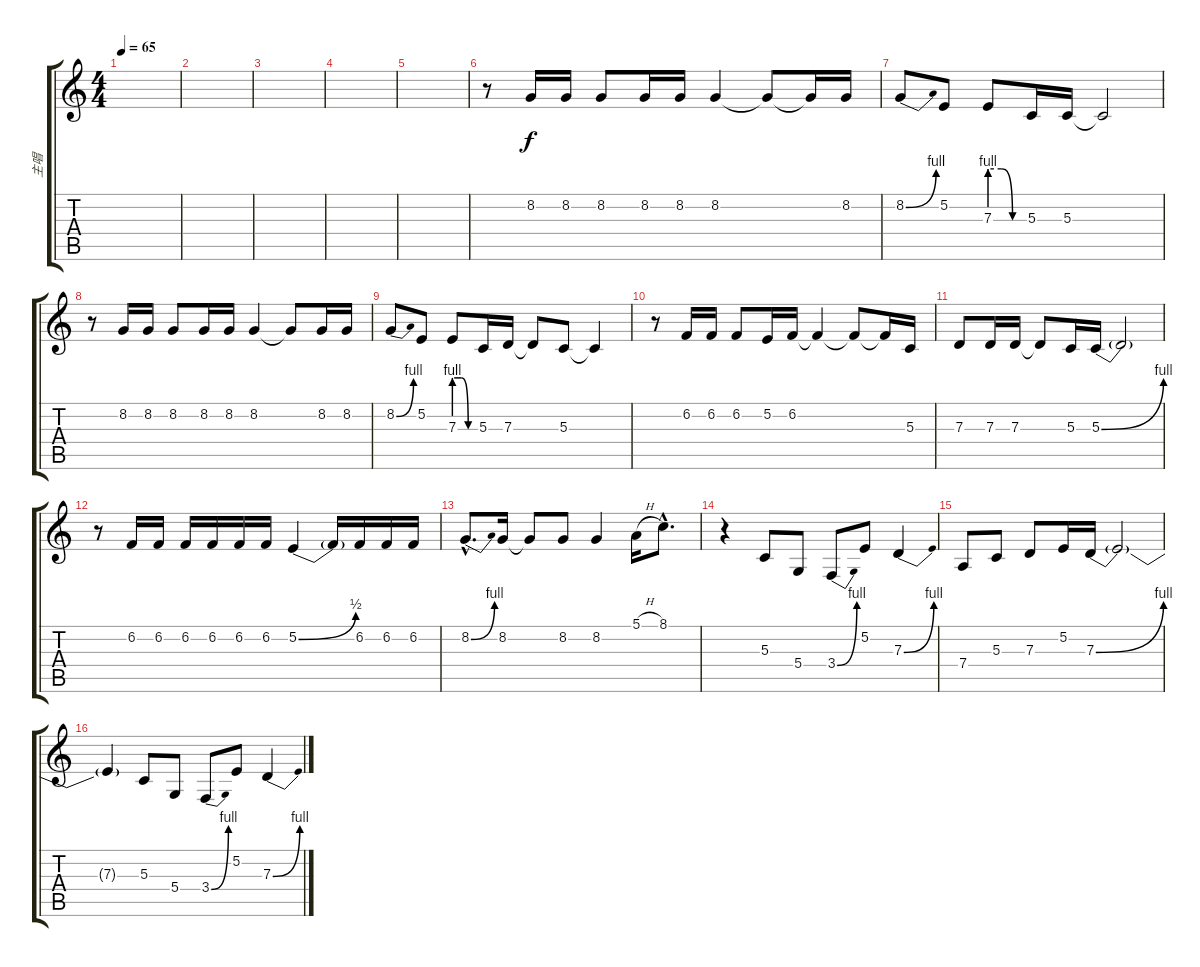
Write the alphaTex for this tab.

\track ("主唱" "主唱") {instrument sopranosax}
\staff {score tabs}
\tuning (E4 B3 G3 D3 A2 E2) {hide}
\ts (4 4)
\tempo 65
\clef g2
\ks c
|
|
|
|
|
r.8 8.2.16 8.2.16 8.2.8 8.2.16 8.2.16 8.2.4 8.2{t}.8 8.2{t}.16 8.2.16 |
8.2{be (bend 0 0 60 4)}.8 5.2.8 7.3{be (custom 0 4 20 4 40 0 60 0)}.8 5.3.16 5.3.16 5.3{t}.2 |
r.8 8.2.16 8.2.16 8.2.8 8.2.16 8.2.16 8.2.4 8.2{t}.8 8.2.16 8.2.16 |
8.2{be (bend 0 0 60 4)}.8 5.2.8 7.3{be (custom 0 4 20 4 40 0 60 0)}.8 5.3.16 7.3.16 7.3{t}.8 5.3.8 5.3{t}.4 |
r.8 6.2.16 6.2.16 6.2.8 5.2.16 6.2.16 6.2{t}.4 6.2{t}.8 6.2{t}.16 5.3.16 |
7.3.8 7.3.16 7.3.16 7.3{t}.8 5.3.16 5.3{be (bend 0 0 60 4)}.16 5.3{t}.2 |
r.8 6.2.16 6.2.16 6.2.16 6.2.16 6.2.16 6.2.16 5.2{be (bend 0 0 60 2)}.4 5.2{t}.16 6.2.16 6.2.16 6.2.16 |
8.2{be (bend 0 0 60 4) hac}.8{d} 8.2.16 8.2{t}.8 8.2.8 8.2.4 5.1{h}.16 8.1{hac}.8{d} |
r.4 5.3.8 5.4.8 3.4{be (bend 0 0 60 4)}.8 5.2.8 7.3{be (bend 0 0 60 4)}.4 |
7.4.8 5.3.8 7.3.8 5.2.16 7.3{be (bend 0 0 60 4)}.16 7.3{t}.2 |
7.3{t}.4 5.3.8 5.4.8 3.4{be (bend 0 0 60 4)}.8 5.2.8 7.3{be (bend 0 0 60 4)}.4
